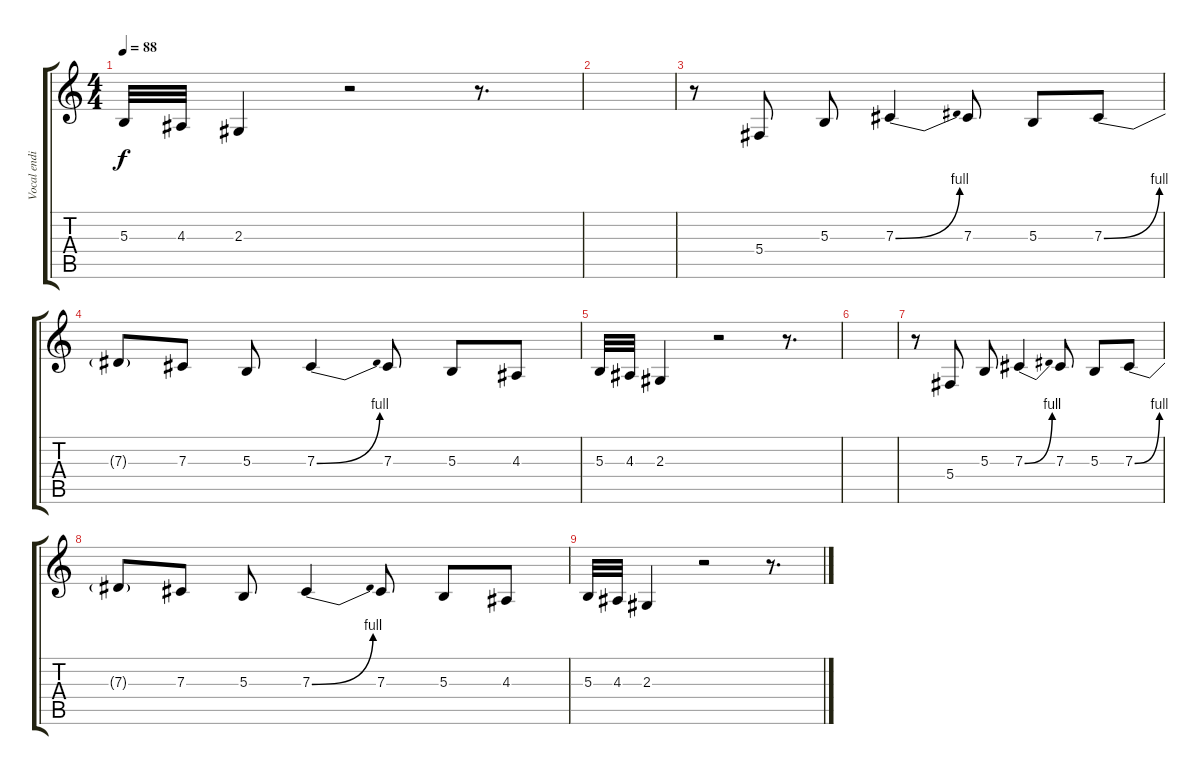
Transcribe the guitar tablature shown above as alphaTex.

\track ("Vocal ending" "Vocal endi") {instrument stringensemble1}
\staff {score tabs}
\tuning (Eb4 Bb3 Gb3 Db3 Ab2 Eb2) {hide}
\ts (4 4)
\tempo 88
\clef g2
\ks c
5.3.32{dy f} 4.3.32 2.3.4 r.2 r.8{d} |
|
\section ("" "")
r.8{volume 10} 5.4.8 5.3.8 7.3{be (bend 0 0 60 4)}.4 7.3.8 5.3.8 7.3{be (bend 0 0 60 4)}.8 |
7.3{t}.8{volume 8} 7.3.8 5.3.8 7.3{be (bend 0 0 60 4)}.4 7.3.8 5.3.8 4.3.8 |
5.3.32{volume 6} 4.3.32 2.3.4 r.2 r.8{d} |
|
r.8{volume 4} 5.4.8 5.3.8 7.3{be (bend 0 0 60 4)}.4 7.3.8 5.3.8 7.3{be (bend 0 0 60 4)}.8 |
7.3{t}.8{volume 1} 7.3.8 5.3.8 7.3{be (bend 0 0 60 4)}.4 7.3.8 5.3.8 4.3.8 |
5.3.32 4.3.32 2.3.4 r.2 r.8{d}
